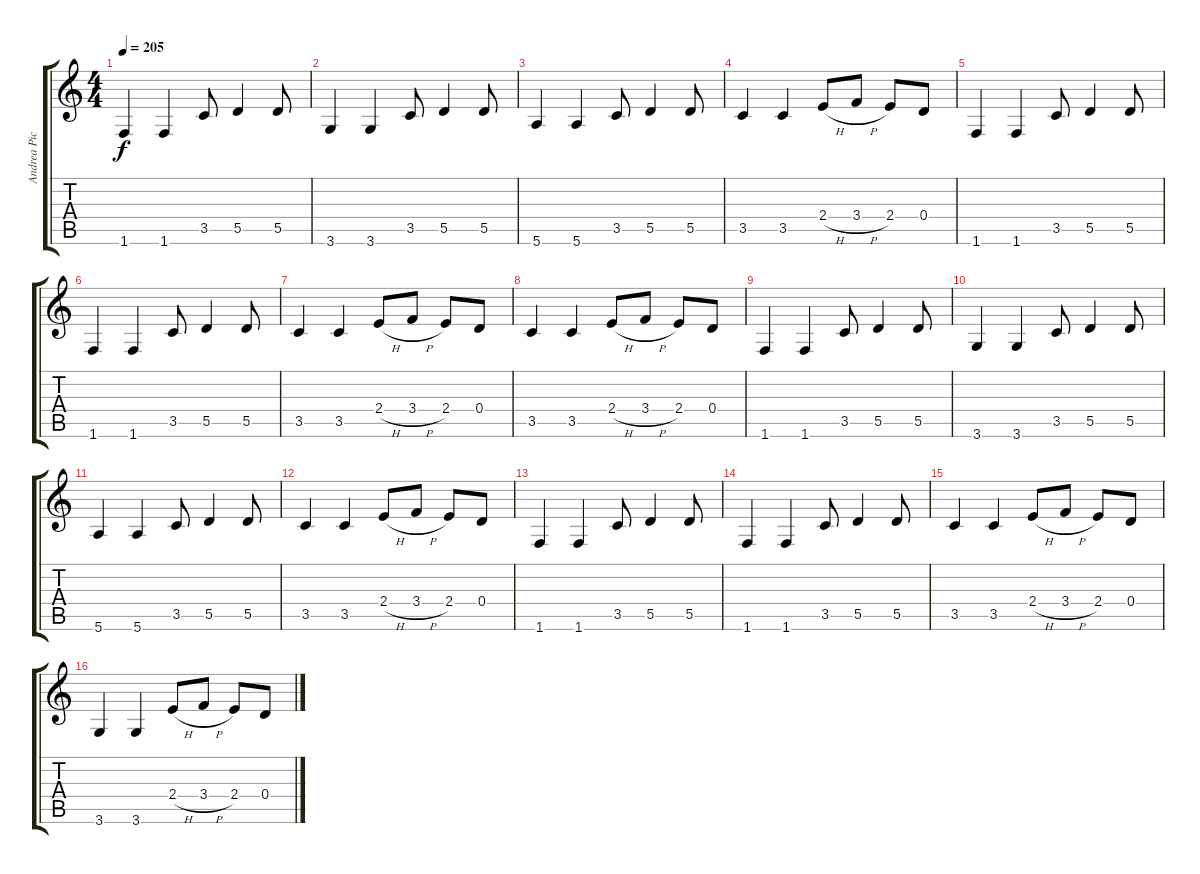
\track ("Andrea Pica" "Andrea Pic") {instrument distortionguitar}
\staff {score tabs}
\tuning (E4 B3 G3 D3 A2 E2) {hide}
\ts (4 4)
\tempo 205
\clef g2
\ks c
1.6.4{dy f} 1.6.4 3.5.8 5.5.4 5.5.8 |
3.6.4 3.6.4 3.5.8 5.5.4 5.5.8 |
5.6.4 5.6.4 3.5.8 5.5.4 5.5.8 |
3.5.4 3.5.4 2.4{h}.8 3.4{h}.8 2.4.8 0.4.8 |
1.6.4 1.6.4 3.5.8 5.5.4 5.5.8 |
1.6.4 1.6.4 3.5.8 5.5.4 5.5.8 |
3.5.4 3.5.4 2.4{h}.8 3.4{h}.8 2.4.8 0.4.8 |
3.5.4 3.5.4 2.4{h}.8 3.4{h}.8 2.4.8 0.4.8 |
1.6.4 1.6.4 3.5.8 5.5.4 5.5.8 |
3.6.4 3.6.4 3.5.8 5.5.4 5.5.8 |
5.6.4 5.6.4 3.5.8 5.5.4 5.5.8 |
3.5.4 3.5.4 2.4{h}.8 3.4{h}.8 2.4.8 0.4.8 |
1.6.4 1.6.4 3.5.8 5.5.4 5.5.8 |
1.6.4 1.6.4 3.5.8 5.5.4 5.5.8 |
3.5.4 3.5.4 2.4{h}.8 3.4{h}.8 2.4.8 0.4.8 |
3.6.4 3.6.4 2.4{h}.8 3.4{h}.8 2.4.8 0.4.8
